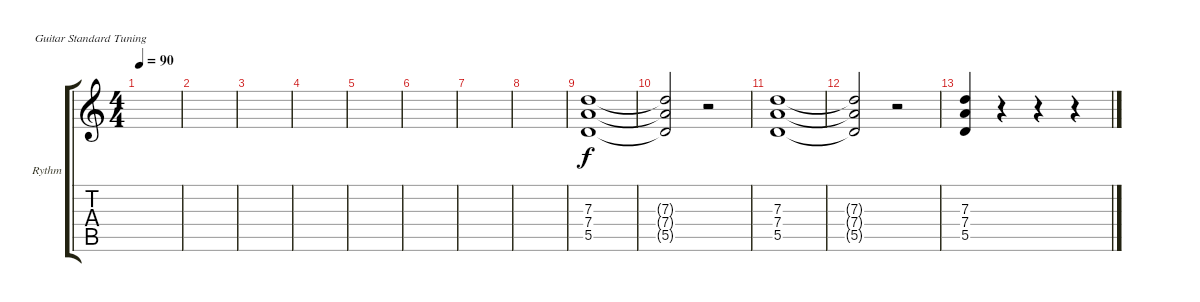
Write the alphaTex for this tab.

\defaultSystemsLayout 4
\bracketExtendMode groupsimilarinstruments
\firstSystemTrackNameOrientation horizontal
\otherSystemsTrackNameOrientation horizontal
\track ("Rythm" "Rythm") {instrument distortionguitar}
\staff {score tabs}
\tuning (E4 B3 G3 D3 A2 E2)
\ts (4 4)
\tempo 90
\clef g2
\ks c
|
|
|
|
|
|
|
|
(5.5 7.4 7.3).1 |
(5.5{t} 7.4{t} 7.3{t}).2 r.2 |
(5.5 7.4 7.3).1 |
(5.5{t} 7.4{t} 7.3{t}).2 r.2 |
(5.5 7.4 7.3).4 r.4 r.4 r.4
